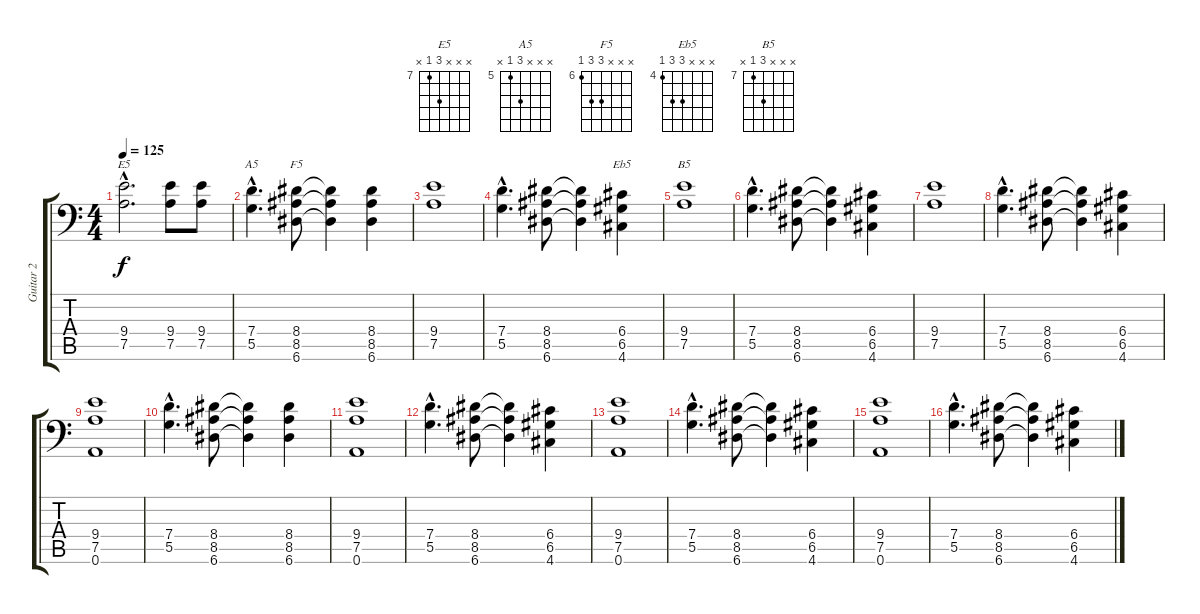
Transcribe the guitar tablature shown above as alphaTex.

\track ("Guitar 2" "Guitar 2") {instrument distortionguitar}
\staff {score tabs}
\tuning (D4 A3 F3 G2 D2 A1) {hide}
\chord ("E5" x x x 9 7 x) {firstfret 7}
\chord ("A5" x x x 7 5 x) {firstfret 5}
\chord ("F5" x x x 8 8 6) {firstfret 6}
\chord ("Eb5" x x x 6 6 4) {firstfret 4}
\chord ("B5" x x x 9 7 x) {firstfret 7}
\ts (4 4)
\tempo 125
\clef f4
\ks c
(9.4{hac} 7.5{hac}).2{d ch "E5" dy f instrument distortionguitar} (9.4 7.5).8 (9.4 7.5).8 |
(7.4{hac} 5.5{hac}).4{d ch "A5"} (8.4 8.5 6.6).8{ch "F5"} (8.4{t} 8.5{t} 6.6{t}).4 (8.4 8.5 6.6).4 |
(9.4 7.5).1 |
(7.4{hac} 5.5{hac}).4{d} (8.4 8.5 6.6).8 (8.4{t} 8.5{t} 6.6{t}).4 (6.4 6.5 4.6).4{ch "Eb5"} |
(9.4 7.5).1{ch "B5"} |
(7.4{hac} 5.5{hac}).4{d} (8.4 8.5 6.6).8 (8.4{t} 8.5{t} 6.6{t}).4 (6.4 6.5 4.6).4 |
(9.4 7.5).1 |
(7.4{hac} 5.5{hac}).4{d} (8.4 8.5 6.6).8 (8.4{t} 8.5{t} 6.6{t}).4 (6.4 6.5 4.6).4 |
(9.4 7.5 0.6).1 |
(7.4{hac} 5.5{hac}).4{d} (8.4 8.5 6.6).8 (8.4{t} 8.5{t} 6.6{t}).4 (8.4 8.5 6.6).4 |
(9.4 7.5 0.6).1 |
(7.4{hac} 5.5{hac}).4{d} (8.4 8.5 6.6).8 (8.4{t} 8.5{t} 6.6{t}).4 (6.4 6.5 4.6).4 |
(9.4 7.5 0.6).1 |
(7.4{hac} 5.5{hac}).4{d} (8.4 8.5 6.6).8 (8.4{t} 8.5{t} 6.6{t}).4 (6.4 6.5 4.6).4 |
(9.4 7.5 0.6).1 |
(7.4{hac} 5.5{hac}).4{d} (8.4 8.5 6.6).8 (8.4{t} 8.5{t} 6.6{t}).4 (6.4 6.5 4.6).4
